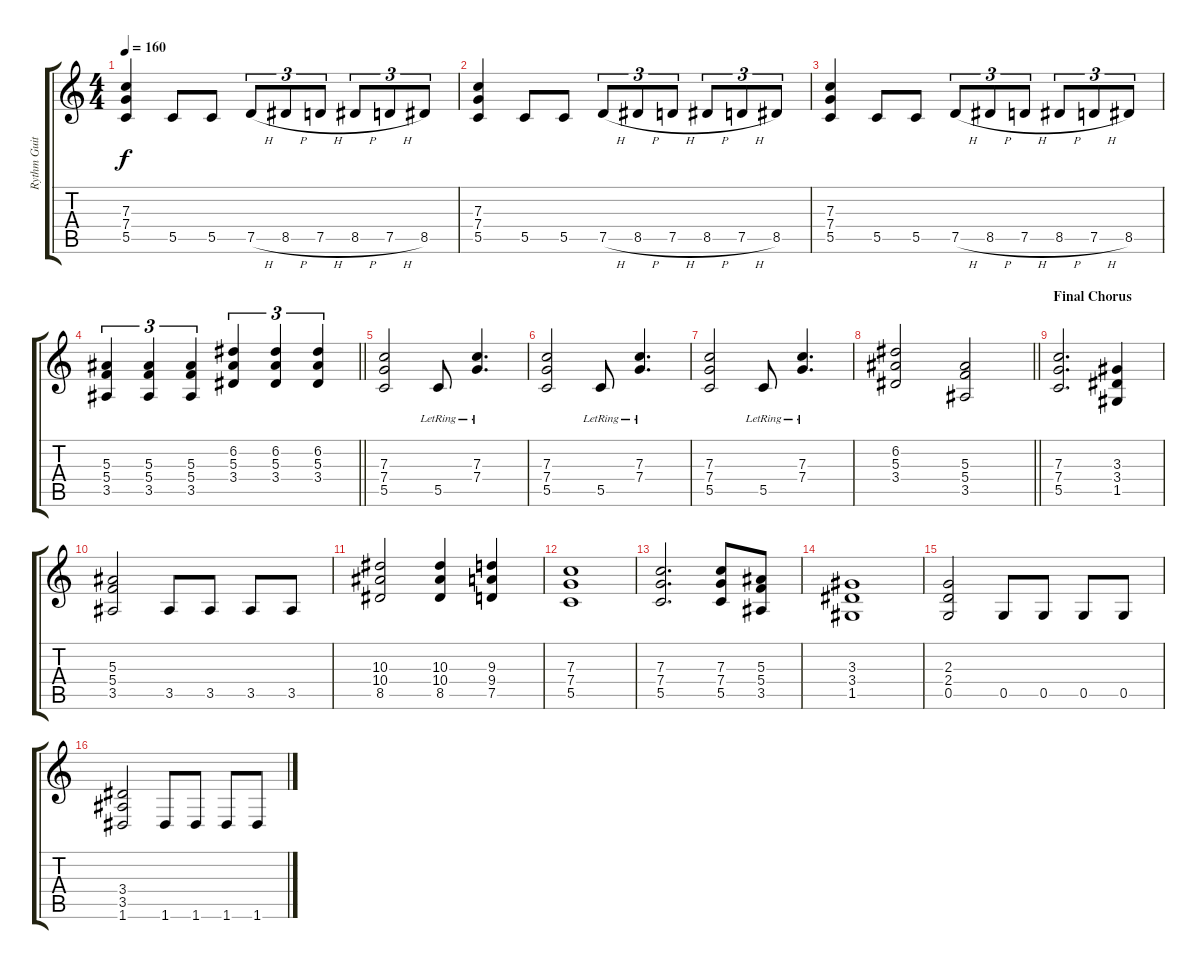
\track ("Rythm Guitar" "Rythm Guit") {instrument distortionguitar}
\staff {score tabs}
\tuning (D4 A3 F3 C3 G2 D2) {hide}
\ts (4 4)
\tempo 160
\clef g2
\ks c
(7.3 7.4 5.5).4{dy f} 5.5.8 5.5.8 7.5{h}.8{tu (3 2)} 8.5{h}.8{tu (3 2)} 7.5{h}.8{tu (3 2)} 8.5{h}.8{tu (3 2)} 7.5{h}.8{tu (3 2)} 8.5.8{tu (3 2)} |
(7.3 7.4 5.5).4 5.5.8 5.5.8 7.5{h}.8{tu (3 2)} 8.5{h}.8{tu (3 2)} 7.5{h}.8{tu (3 2)} 8.5{h}.8{tu (3 2)} 7.5{h}.8{tu (3 2)} 8.5.8{tu (3 2)} |
(7.3 7.4 5.5).4 5.5.8 5.5.8 7.5{h}.8{tu (3 2)} 8.5{h}.8{tu (3 2)} 7.5{h}.8{tu (3 2)} 8.5{h}.8{tu (3 2)} 7.5{h}.8{tu (3 2)} 8.5.8{tu (3 2)} |
\barLineRight lightlight
(5.3 5.4 3.5).4{tu (3 2)} (5.3 5.4 3.5).4{tu (3 2)} (5.3 5.4 3.5).4{tu (3 2)} (6.2 5.3 3.4).4{tu (3 2)} (6.2 5.3 3.4).4{tu (3 2)} (6.2 5.3 3.4).4{tu (3 2)} |
(7.3 7.4 5.5).2 5.5{lr}.8 (7.3 7.4{lr}).4{d} |
(7.3 7.4 5.5).2 5.5{lr}.8 (7.3 7.4{lr}).4{d} |
(7.3 7.4 5.5).2 5.5{lr}.8 (7.3 7.4{lr}).4{d} |
\barLineRight lightlight
(6.2 5.3 3.4).2 (5.3 5.4 3.5).2 |
\section ("" "Final Chorus")
(7.3 7.4 5.5).2{d} (3.3 3.4 1.5).4 |
(5.3 5.4 3.5).2 3.5.8 3.5.8 3.5.8 3.5.8 |
(10.3 10.4 8.5).2 (10.3 10.4 8.5).4 (9.3 9.4 7.5).4 |
(7.3 7.4 5.5).1 |
(7.3 7.4 5.5).2{d} (7.3 7.4 5.5).8 (5.3 5.4 3.5).8 |
(3.3 3.4 1.5).1 |
(2.3 2.4 0.5).2 0.5.8 0.5.8 0.5.8 0.5.8 |
(3.4 3.5 1.6).2 1.6.8 1.6.8 1.6.8 1.6.8
